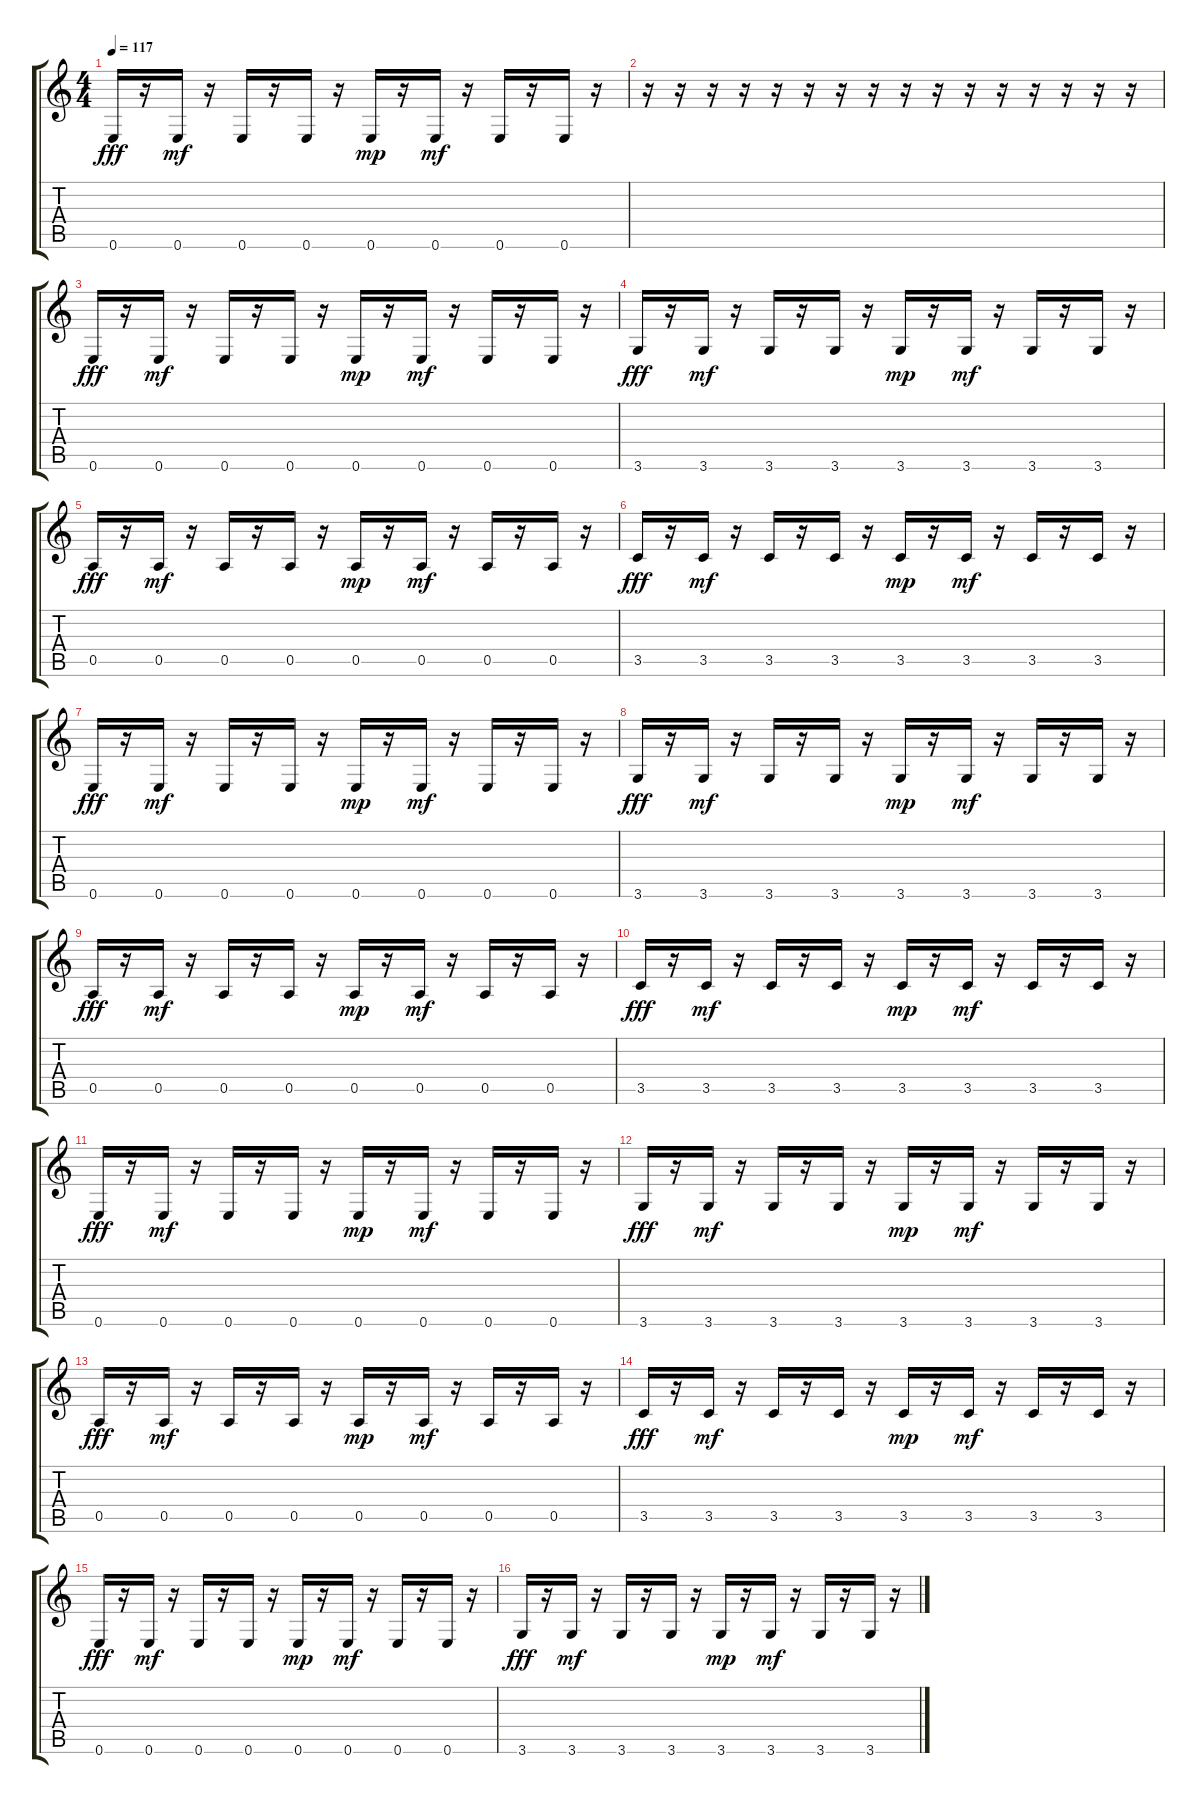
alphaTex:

\track "" {instrument synthbass1}
\staff {score tabs}
\tuning (E4 B3 G3 D3 A2 E2) {hide}
\ts (4 4)
\tempo 117
\clef g2
\ks c
0.6.16{dy fff} r.16 0.6.16{dy mf} r.16 0.6.16 r.16 0.6.16 r.16 0.6.16{dy mp} r.16 0.6.16{dy mf} r.16 0.6.16 r.16 0.6.16 r.16 |
r.16 r.16 r.16 r.16 r.16 r.16 r.16 r.16 r.16 r.16 r.16 r.16 r.16 r.16 r.16 r.16 |
0.6.16{dy fff} r.16 0.6.16{dy mf} r.16 0.6.16 r.16 0.6.16 r.16 0.6.16{dy mp} r.16 0.6.16{dy mf} r.16 0.6.16 r.16 0.6.16 r.16 |
3.6.16{dy fff} r.16 3.6.16{dy mf} r.16 3.6.16 r.16 3.6.16 r.16 3.6.16{dy mp} r.16 3.6.16{dy mf} r.16 3.6.16 r.16 3.6.16 r.16 |
0.5.16{dy fff} r.16 0.5.16{dy mf} r.16 0.5.16 r.16 0.5.16 r.16 0.5.16{dy mp} r.16 0.5.16{dy mf} r.16 0.5.16 r.16 0.5.16 r.16 |
3.5.16{dy fff} r.16 3.5.16{dy mf} r.16 3.5.16 r.16 3.5.16 r.16 3.5.16{dy mp} r.16 3.5.16{dy mf} r.16 3.5.16 r.16 3.5.16 r.16 |
0.6.16{dy fff} r.16 0.6.16{dy mf} r.16 0.6.16 r.16 0.6.16 r.16 0.6.16{dy mp} r.16 0.6.16{dy mf} r.16 0.6.16 r.16 0.6.16 r.16 |
3.6.16{dy fff} r.16 3.6.16{dy mf} r.16 3.6.16 r.16 3.6.16 r.16 3.6.16{dy mp} r.16 3.6.16{dy mf} r.16 3.6.16 r.16 3.6.16 r.16 |
0.5.16{dy fff} r.16 0.5.16{dy mf} r.16 0.5.16 r.16 0.5.16 r.16 0.5.16{dy mp} r.16 0.5.16{dy mf} r.16 0.5.16 r.16 0.5.16 r.16 |
3.5.16{dy fff} r.16 3.5.16{dy mf} r.16 3.5.16 r.16 3.5.16 r.16 3.5.16{dy mp} r.16 3.5.16{dy mf} r.16 3.5.16 r.16 3.5.16 r.16 |
0.6.16{dy fff} r.16 0.6.16{dy mf} r.16 0.6.16 r.16 0.6.16 r.16 0.6.16{dy mp} r.16 0.6.16{dy mf} r.16 0.6.16 r.16 0.6.16 r.16 |
3.6.16{dy fff} r.16 3.6.16{dy mf} r.16 3.6.16 r.16 3.6.16 r.16 3.6.16{dy mp} r.16 3.6.16{dy mf} r.16 3.6.16 r.16 3.6.16 r.16 |
0.5.16{dy fff} r.16 0.5.16{dy mf} r.16 0.5.16 r.16 0.5.16 r.16 0.5.16{dy mp} r.16 0.5.16{dy mf} r.16 0.5.16 r.16 0.5.16 r.16 |
3.5.16{dy fff} r.16 3.5.16{dy mf} r.16 3.5.16 r.16 3.5.16 r.16 3.5.16{dy mp} r.16 3.5.16{dy mf} r.16 3.5.16 r.16 3.5.16 r.16 |
0.6.16{dy fff} r.16 0.6.16{dy mf} r.16 0.6.16 r.16 0.6.16 r.16 0.6.16{dy mp} r.16 0.6.16{dy mf} r.16 0.6.16 r.16 0.6.16 r.16 |
3.6.16{dy fff} r.16 3.6.16{dy mf} r.16 3.6.16 r.16 3.6.16 r.16 3.6.16{dy mp} r.16 3.6.16{dy mf} r.16 3.6.16 r.16 3.6.16 r.16
